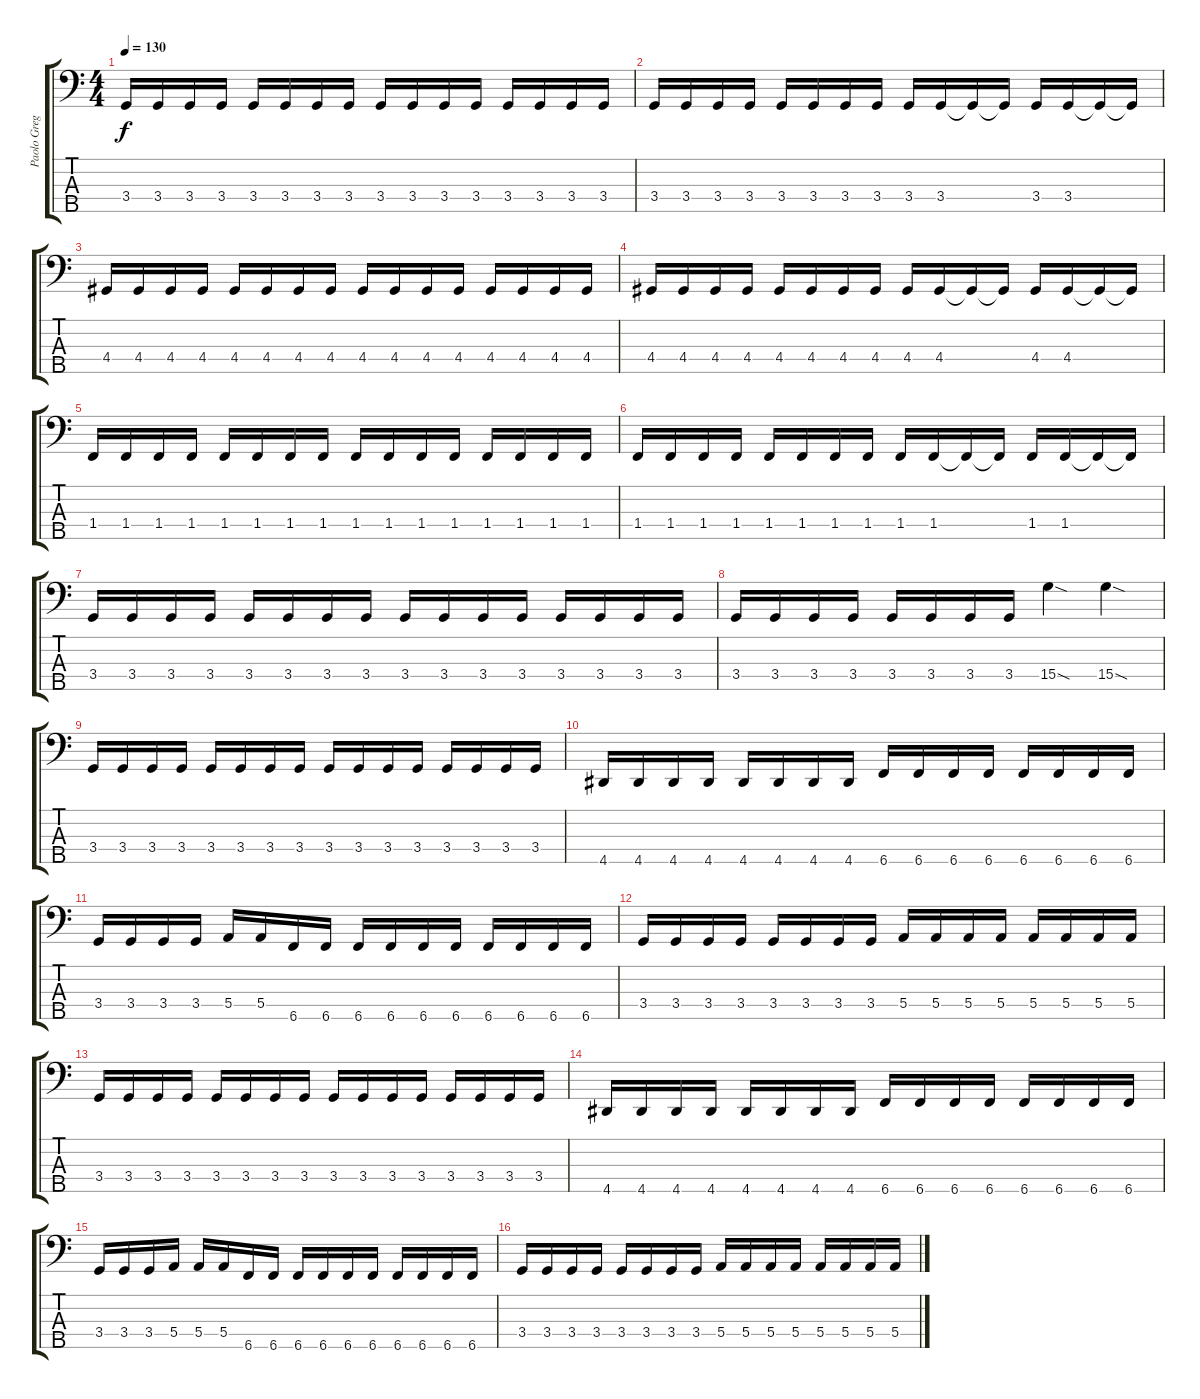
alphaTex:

\track ("Paolo Gregoletto" "Paolo Greg") {instrument electricbassfinger}
\staff {score tabs}
\tuning (G2 D2 A1 E1 B0) {hide}
\ts (4 4)
\tempo 130
\clef f4
\ks c
3.4.16{dy f} 3.4.16 3.4.16 3.4.16 3.4.16 3.4.16 3.4.16 3.4.16 3.4.16 3.4.16 3.4.16 3.4.16 3.4.16 3.4.16 3.4.16 3.4.16 |
3.4.16 3.4.16 3.4.16 3.4.16 3.4.16 3.4.16 3.4.16 3.4.16 3.4.16 3.4.16 3.4{t}.16 3.4{t}.16 3.4.16 3.4.16 3.4{t}.16 3.4{t}.16 |
4.4.16 4.4.16 4.4.16 4.4.16 4.4.16 4.4.16 4.4.16 4.4.16 4.4.16 4.4.16 4.4.16 4.4.16 4.4.16 4.4.16 4.4.16 4.4.16 |
4.4.16 4.4.16 4.4.16 4.4.16 4.4.16 4.4.16 4.4.16 4.4.16 4.4.16 4.4.16 4.4{t}.16 4.4{t}.16 4.4.16 4.4.16 4.4{t}.16 4.4{t}.16 |
1.4.16 1.4.16 1.4.16 1.4.16 1.4.16 1.4.16 1.4.16 1.4.16 1.4.16 1.4.16 1.4.16 1.4.16 1.4.16 1.4.16 1.4.16 1.4.16 |
1.4.16 1.4.16 1.4.16 1.4.16 1.4.16 1.4.16 1.4.16 1.4.16 1.4.16 1.4.16 1.4{t}.16 1.4{t}.16 1.4.16 1.4.16 1.4{t}.16 1.4{t}.16 |
3.4.16 3.4.16 3.4.16 3.4.16 3.4.16 3.4.16 3.4.16 3.4.16 3.4.16 3.4.16 3.4.16 3.4.16 3.4.16 3.4.16 3.4.16 3.4.16 |
3.4.16 3.4.16 3.4.16 3.4.16 3.4.16 3.4.16 3.4.16 3.4.16 15.4{sod}.4 15.4{sod}.4 |
3.4.16 3.4.16 3.4.16 3.4.16 3.4.16 3.4.16 3.4.16 3.4.16 3.4.16 3.4.16 3.4.16 3.4.16 3.4.16 3.4.16 3.4.16 3.4.16 |
4.5.16 4.5.16 4.5.16 4.5.16 4.5.16 4.5.16 4.5.16 4.5.16 6.5.16 6.5.16 6.5.16 6.5.16 6.5.16 6.5.16 6.5.16 6.5.16 |
3.4.16 3.4.16 3.4.16 3.4.16 5.4.16 5.4.16 6.5.16 6.5.16 6.5.16 6.5.16 6.5.16 6.5.16 6.5.16 6.5.16 6.5.16 6.5.16 |
3.4.16 3.4.16 3.4.16 3.4.16 3.4.16 3.4.16 3.4.16 3.4.16 5.4.16 5.4.16 5.4.16 5.4.16 5.4.16 5.4.16 5.4.16 5.4.16 |
3.4.16 3.4.16 3.4.16 3.4.16 3.4.16 3.4.16 3.4.16 3.4.16 3.4.16 3.4.16 3.4.16 3.4.16 3.4.16 3.4.16 3.4.16 3.4.16 |
4.5.16 4.5.16 4.5.16 4.5.16 4.5.16 4.5.16 4.5.16 4.5.16 6.5.16 6.5.16 6.5.16 6.5.16 6.5.16 6.5.16 6.5.16 6.5.16 |
3.4.16 3.4.16 3.4.16 5.4.16 5.4.16 5.4.16 6.5.16 6.5.16 6.5.16 6.5.16 6.5.16 6.5.16 6.5.16 6.5.16 6.5.16 6.5.16 |
3.4.16 3.4.16 3.4.16 3.4.16 3.4.16 3.4.16 3.4.16 3.4.16 5.4.16 5.4.16 5.4.16 5.4.16 5.4.16 5.4.16 5.4.16 5.4.16
